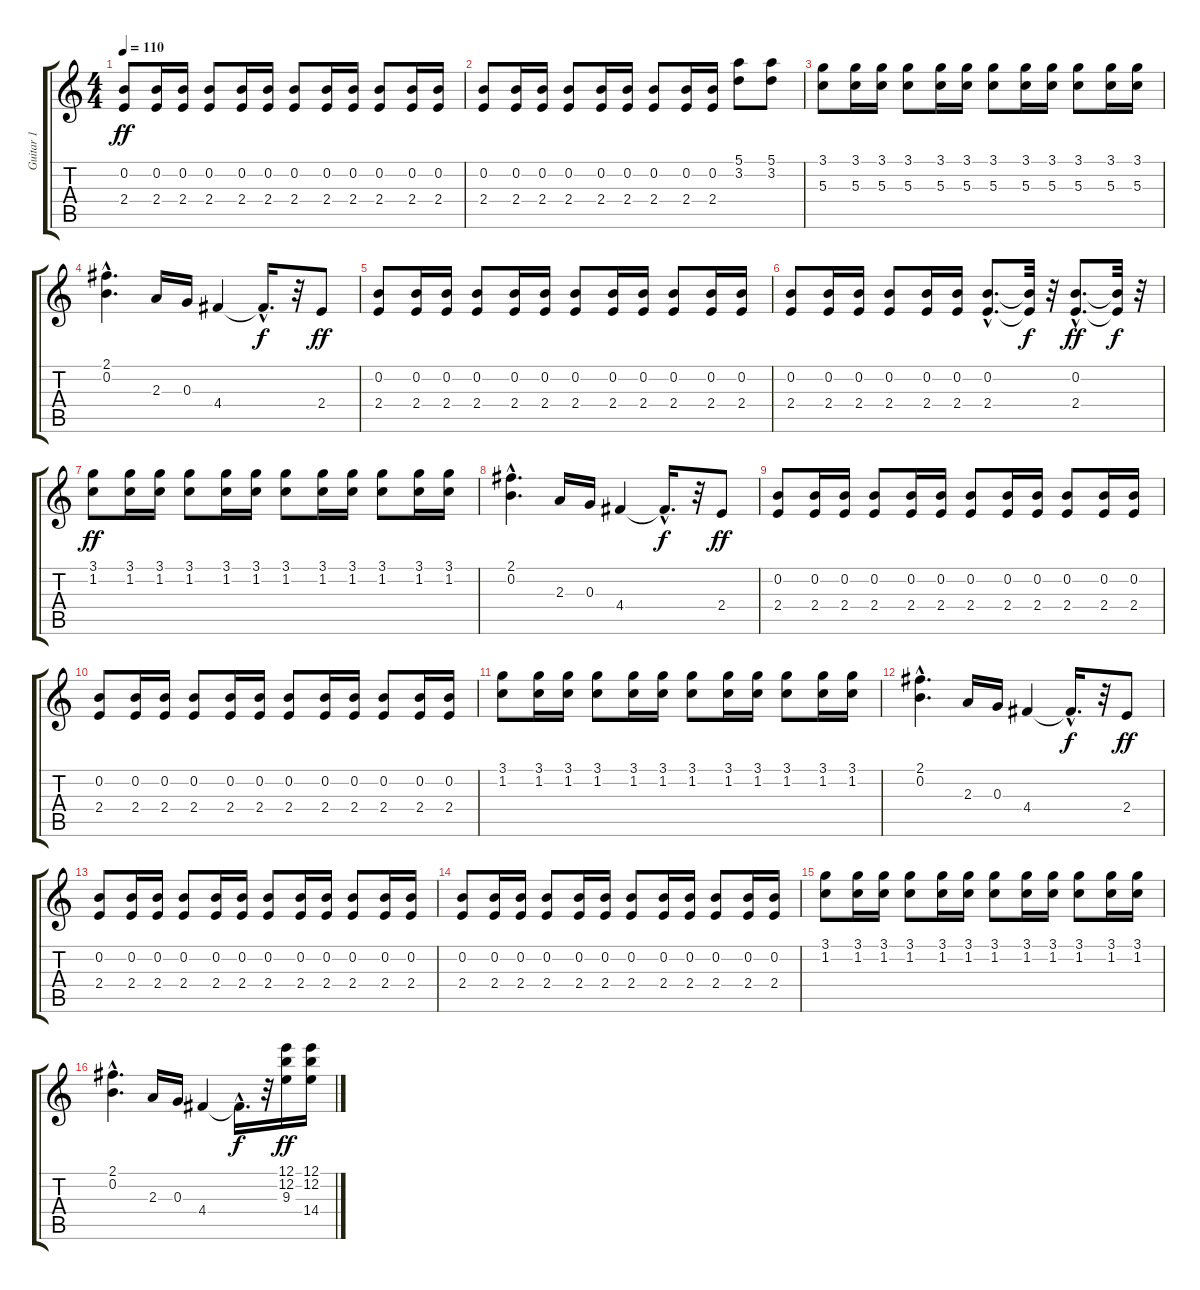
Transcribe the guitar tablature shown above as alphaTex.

\track ("Guitar 1" "Guitar 1") {instrument distortionguitar}
\staff {score tabs}
\tuning (E4 B3 G3 D3 A2 E2) {hide}
\ts (4 4)
\tempo 110
\clef g2
\ks c
(0.2 2.4).8{dy ff} (0.2 2.4).16 (0.2 2.4).16 (0.2 2.4).8 (0.2 2.4).16 (0.2 2.4).16 (0.2 2.4).8 (0.2 2.4).16 (0.2 2.4).16 (0.2 2.4).8 (0.2 2.4).16 (0.2 2.4).16 |
(0.2 2.4).8 (0.2 2.4).16 (0.2 2.4).16 (0.2 2.4).8 (0.2 2.4).16 (0.2 2.4).16 (0.2 2.4).8 (0.2 2.4).16 (0.2 2.4).16 (5.1 3.2).8 (5.1 3.2).8 |
(3.1 5.3).8 (3.1 5.3).16 (3.1 5.3).16 (3.1 5.3).8 (3.1 5.3).16 (3.1 5.3).16 (3.1 5.3).8 (3.1 5.3).16 (3.1 5.3).16 (3.1 5.3).8 (3.1 5.3).16 (3.1 5.3).16 |
(2.1{hac} 0.2{hac}).4{d} 2.3.16 0.3.16 4.4.4 4.4{hac t}.16{d dy f} r.32 2.4.8{dy ff} |
(0.2 2.4).8 (0.2 2.4).16 (0.2 2.4).16 (0.2 2.4).8 (0.2 2.4).16 (0.2 2.4).16 (0.2 2.4).8 (0.2 2.4).16 (0.2 2.4).16 (0.2 2.4).8 (0.2 2.4).16 (0.2 2.4).16 |
(0.2 2.4).8 (0.2 2.4).16 (0.2 2.4).16 (0.2 2.4).8 (0.2 2.4).16 (0.2 2.4).16 (0.2{hac} 2.4{hac}).8{d} (0.2{t} 2.4{t}).32{dy f} r.32 (0.2{hac} 2.4{hac}).8{d dy ff} (0.2{t} 2.4{t}).32{dy f} r.32 |
(3.1 1.2).8{dy ff} (3.1 1.2).16 (3.1 1.2).16 (3.1 1.2).8 (3.1 1.2).16 (3.1 1.2).16 (3.1 1.2).8 (3.1 1.2).16 (3.1 1.2).16 (3.1 1.2).8 (3.1 1.2).16 (3.1 1.2).16 |
(2.1{hac} 0.2{hac}).4{d} 2.3.16 0.3.16 4.4.4 4.4{hac t}.16{d dy f} r.32 2.4.8{dy ff} |
(0.2 2.4).8 (0.2 2.4).16 (0.2 2.4).16 (0.2 2.4).8 (0.2 2.4).16 (0.2 2.4).16 (0.2 2.4).8 (0.2 2.4).16 (0.2 2.4).16 (0.2 2.4).8 (0.2 2.4).16 (0.2 2.4).16 |
(0.2 2.4).8 (0.2 2.4).16 (0.2 2.4).16 (0.2 2.4).8 (0.2 2.4).16 (0.2 2.4).16 (0.2 2.4).8 (0.2 2.4).16 (0.2 2.4).16 (0.2 2.4).8 (0.2 2.4).16 (0.2 2.4).16 |
(3.1 1.2).8 (3.1 1.2).16 (3.1 1.2).16 (3.1 1.2).8 (3.1 1.2).16 (3.1 1.2).16 (3.1 1.2).8 (3.1 1.2).16 (3.1 1.2).16 (3.1 1.2).8 (3.1 1.2).16 (3.1 1.2).16 |
(2.1{hac} 0.2{hac}).4{d} 2.3.16 0.3.16 4.4.4 4.4{hac t}.16{d dy f} r.32 2.4.8{dy ff} |
(0.2 2.4).8 (0.2 2.4).16 (0.2 2.4).16 (0.2 2.4).8 (0.2 2.4).16 (0.2 2.4).16 (0.2 2.4).8 (0.2 2.4).16 (0.2 2.4).16 (0.2 2.4).8 (0.2 2.4).16 (0.2 2.4).16 |
(0.2 2.4).8 (0.2 2.4).16 (0.2 2.4).16 (0.2 2.4).8 (0.2 2.4).16 (0.2 2.4).16 (0.2 2.4).8 (0.2 2.4).16 (0.2 2.4).16 (0.2 2.4).8 (0.2 2.4).16 (0.2 2.4).16 |
(3.1 1.2).8 (3.1 1.2).16 (3.1 1.2).16 (3.1 1.2).8 (3.1 1.2).16 (3.1 1.2).16 (3.1 1.2).8 (3.1 1.2).16 (3.1 1.2).16 (3.1 1.2).8 (3.1 1.2).16 (3.1 1.2).16 |
(2.1{hac} 0.2{hac}).4{d} 2.3.16 0.3.16 4.4.4 4.4{hac t}.16{d dy f} r.32 (12.1 12.2 9.3).16{dy ff} (12.1 12.2 14.4).16
